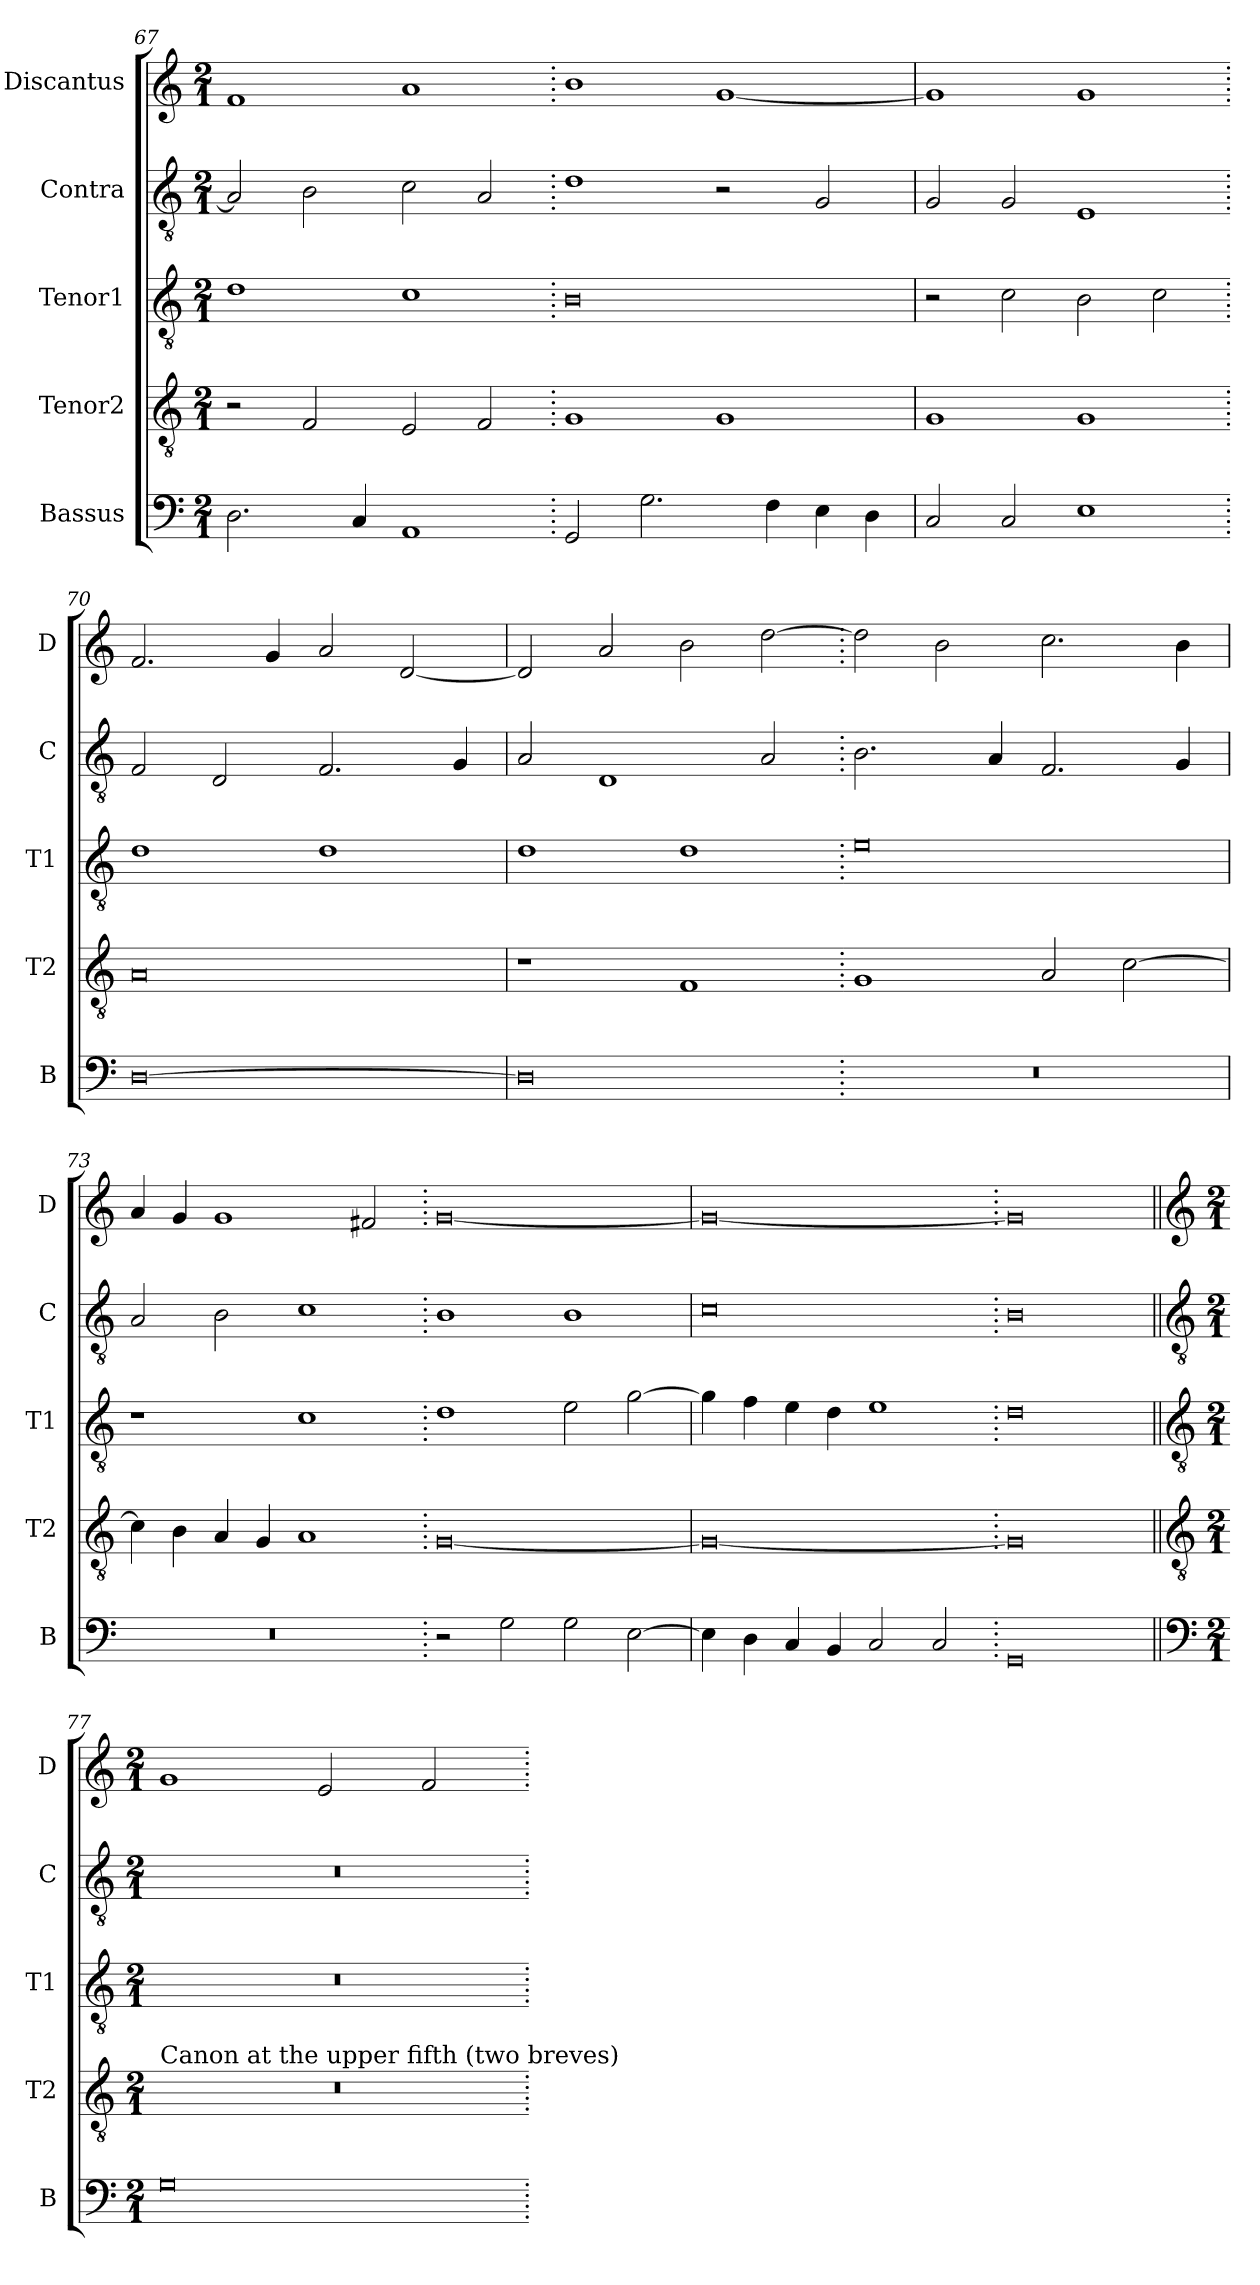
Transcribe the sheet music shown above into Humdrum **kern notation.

**kern	**kern	**kern	**kern	**kern
*part5	*part4	*part3	*part2	*part1
*staff5	*staff4	*staff3	*staff2	*staff1
*I"Bassus	*I"Tenor2	*I"Tenor1	*I"Contra	*I"Discantus
*I'B	*I'T2	*I'T1	*I'C	*I'D
*clefF4	*clefGv2	*clefGv2	*clefGv2	*clefG2
*k[]	*k[]	*k[]	*k[]	*k[]
*M2/1	*M2/1	*M2/1	*M2/1	*M2/1
=67	=67	=67	=67	=67
2.D\	2r	1d	2A/]	1f
.	2F/	.	2B\	.
4C/	.	.	.	.
1AA	2E/	1c	2c\	1a
.	2F/	.	2A/	.
=68.	=68.	=68.	=68.	=68.
2GG/	1G	0B	1d	1b
2.G\	.	.	.	.
.	1G	.	2r	[1g
4F\	.	.	.	.
4E\	.	.	2G/	.
4D\	.	.	.	.
=69	=69	=69	=69	=69
2C/	1G	2r	2G/	1g]
2C/	.	2c\	2G/	.
1E	1G	2B\	1E	1g
.	.	2c\	.	.
=70.	=70.	=70.	=70.	=70.
[0D	0A	1d	2F/	2.f/
.	.	.	2D/	.
.	.	.	.	4g/
.	.	1d	2.F/	2a/
.	.	.	.	[2d/
.	.	.	4G/	.
=71	=71	=71	=71	=71
0D]	1r	1d	2A/	2d/]
.	.	.	1D	2a/
.	1F	1d	.	2b\
.	.	.	2A/	[2dd\
=72.	=72.	=72.	=72.	=72.
0r	1G	0e	2.B\	2dd\]
.	.	.	.	2b\
.	.	.	4A/	.
.	2A/	.	2.F/	2.cc\
.	[2c\	.	.	.
.	.	.	4G/	4b\
=73	=73	=73	=73	=73
0r	4c\]	1r	2A/	4a/
.	4B\	.	.	4g/
.	4A/	.	2B\	1g
.	4G/	.	.	.
.	1A	1c	1c	.
.	.	.	.	2f#X/
=74.	=74.	=74.	=74.	=74.
2r	[0G	1d	1B	[0g
2G\	.	.	.	.
2G\	.	2e\	1B	.
[2E\	.	[2g\	.	.
=75	=75	=75	=75	=75
4E\]	0G_	4g\]	0c	0g_
4D\	.	4f\	.	.
4C/	.	4e\	.	.
4BB/	.	4d\	.	.
2C/	.	1e	.	.
2C/	.	.	.	.
=76.	=76.	=76.	=76.	=76.
0GG	0G]	0d	0B	0g]
!!LO:LB:g=z
=77||	=77||	=77||	=77||	=77||
*clefF4	*clefGv2	*clefGv2	*clefGv2	*clefG2
*k[]	*k[]	*k[]	*k[]	*k[]
*M2/1	*M2/1	*M2/1	*M2/1	*M2/1
!	!LO:TX:a:t=Canon at the upper fifth (two breves)	!	!	!
0G	0r	0r	0r	1g
.	.	.	.	2e/
.	.	.	.	2f/
=.	=.	=.	=.	=.
*-	*-	*-	*-	*-
